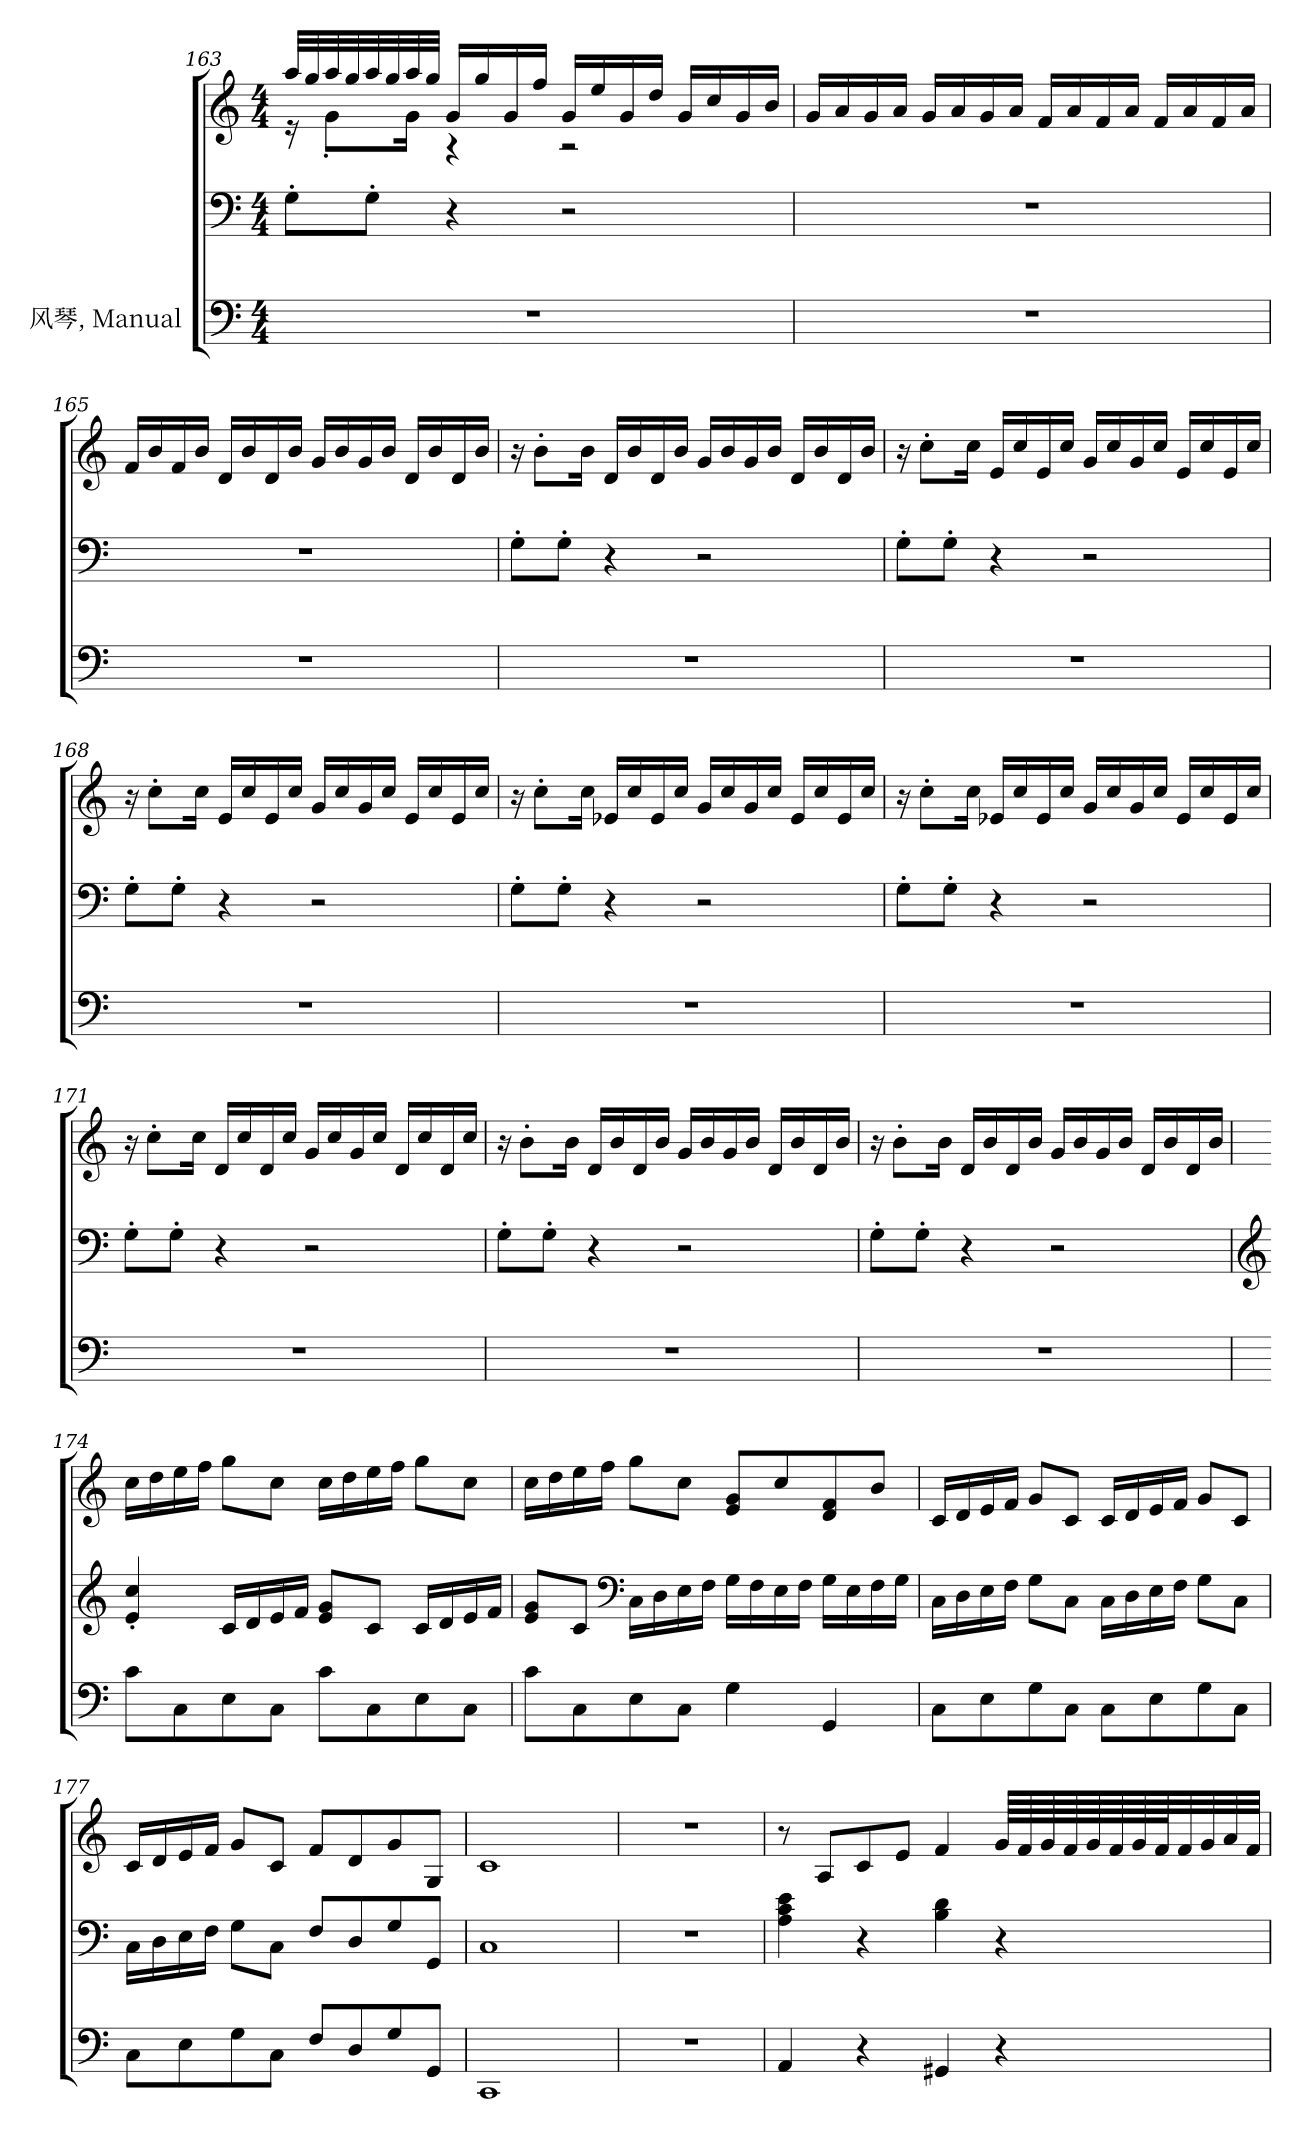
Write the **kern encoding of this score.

**kern	**kern	**kern
*part1	*part1	*part1
*staff3	*staff2	*staff1
*I"风琴, Manual	*	*
!!LO:PB:g=z
*clefF4	*clefF4	*clefG2
*k[]	*k[]	*k[]
*M4/4	*M4/4	*M4/4
=163	=163	=163
*	*	*^
1r	8G'\L	32aa/LLL	16r
.	.	32gg/	.
.	.	32aa/	8g'\L
.	.	32gg/	.
.	8G'\J	32aa/	.
.	.	32gg/	.
.	.	32aa/	16g\Jk
.	.	32gg/JJJ	.
.	4r	16g/LL	4r
.	.	16gg/	.
.	.	16g/	.
.	.	16ff/JJ	.
.	2r	16g/LL	2r
.	.	16ee/	.
.	.	16g/	.
.	.	16dd/JJ	.
.	.	16g/LL	.
.	.	16cc/	.
.	.	16g/	.
.	.	16b/JJ	.
*	*	*v	*v
=164	=164	=164
1r	1r	16g/LL
.	.	16a/
.	.	16g/
.	.	16a/JJ
.	.	16g/LL
.	.	16a/
.	.	16g/
.	.	16a/JJ
.	.	16f/LL
.	.	16a/
.	.	16f/
.	.	16a/JJ
.	.	16f/LL
.	.	16a/
.	.	16f/
.	.	16a/JJ
!!LO:LB:g=z
=165	=165	=165
1r	1r	16f/LL
.	.	16b/
.	.	16f/
.	.	16b/JJ
.	.	16d/LL
.	.	16b/
.	.	16d/
.	.	16b/JJ
.	.	16g/LL
.	.	16b/
.	.	16g/
.	.	16b/JJ
.	.	16d/LL
.	.	16b/
.	.	16d/
.	.	16b/JJ
=166	=166	=166
1r	8G'\L	16r
.	.	8b'\L
.	8G'\J	.
.	.	16b\Jk
.	4r	16d/LL
.	.	16b/
.	.	16d/
.	.	16b/JJ
.	2r	16g/LL
.	.	16b/
.	.	16g/
.	.	16b/JJ
.	.	16d/LL
.	.	16b/
.	.	16d/
.	.	16b/JJ
=167	=167	=167
1r	8G'\L	16r
.	.	8cc'\L
.	8G'\J	.
.	.	16cc\Jk
.	4r	16e/LL
.	.	16cc/
.	.	16e/
.	.	16cc/JJ
.	2r	16g/LL
.	.	16cc/
.	.	16g/
.	.	16cc/JJ
.	.	16e/LL
.	.	16cc/
.	.	16e/
.	.	16cc/JJ
!!LO:LB:g=z
=168	=168	=168
1r	8G'\L	16r
.	.	8cc'\L
.	8G'\J	.
.	.	16cc\Jk
.	4r	16e/LL
.	.	16cc/
.	.	16e/
.	.	16cc/JJ
.	2r	16g/LL
.	.	16cc/
.	.	16g/
.	.	16cc/JJ
.	.	16e/LL
.	.	16cc/
.	.	16e/
.	.	16cc/JJ
=169	=169	=169
1r	8G'\L	16r
.	.	8cc'\L
.	8G'\J	.
.	.	16cc\Jk
.	4r	16e-X/LL
.	.	16cc/
.	.	16e-/
.	.	16cc/JJ
.	2r	16g/LL
.	.	16cc/
.	.	16g/
.	.	16cc/JJ
.	.	16e-/LL
.	.	16cc/
.	.	16e-/
.	.	16cc/JJ
=170	=170	=170
1r	8G'\L	16r
.	.	8cc'\L
.	8G'\J	.
.	.	16cc\Jk
.	4r	16e-X/LL
.	.	16cc/
.	.	16e-/
.	.	16cc/JJ
.	2r	16g/LL
.	.	16cc/
.	.	16g/
.	.	16cc/JJ
.	.	16e-/LL
.	.	16cc/
.	.	16e-/
.	.	16cc/JJ
!!LO:LB:g=z
=171	=171	=171
1r	8G'\L	16r
.	.	8cc'\L
.	8G'\J	.
.	.	16cc\Jk
.	4r	16d/LL
.	.	16cc/
.	.	16d/
.	.	16cc/JJ
.	2r	16g/LL
.	.	16cc/
.	.	16g/
.	.	16cc/JJ
.	.	16d/LL
.	.	16cc/
.	.	16d/
.	.	16cc/JJ
=172	=172	=172
1r	8G'\L	16r
.	.	8b'\L
.	8G'\J	.
.	.	16b\Jk
.	4r	16d/LL
.	.	16b/
.	.	16d/
.	.	16b/JJ
.	2r	16g/LL
.	.	16b/
.	.	16g/
.	.	16b/JJ
.	.	16d/LL
.	.	16b/
.	.	16d/
.	.	16b/JJ
=173	=173	=173
1r	8G'\L	16r
.	.	8b'\L
.	8G'\J	.
.	.	16b\Jk
.	4r	16d/LL
.	.	16b/
.	.	16d/
.	.	16b/JJ
.	2r	16g/LL
.	.	16b/
.	.	16g/
.	.	16b/JJ
.	.	16d/LL
.	.	16b/
.	.	16d/
.	.	16b/JJ
!!LO:PB:g=z
=174	=174	=174
*	*clefG2	*
*	*	*MM100
8c\L	4e/' 4cc/'	16cc\LL
.	.	16dd\
8C\	.	16ee\
.	.	16ff\JJ
8E\	16c/LL	8gg\L
.	16d/	.
8C\J	16e/	8cc\J
.	16f/JJ	.
8c\L	8e/ 8g/L	16cc\LL
.	.	16dd\
8C\	8c/J	16ee\
.	.	16ff\JJ
8E\	16c/LL	8gg\L
.	16d/	.
8C\J	16e/	8cc\J
.	16f/JJ	.
=175	=175	=175
8c\L	8e/ 8g/L	16cc\LL
.	.	16dd\
8C\	8c/J	16ee\
.	.	16ff\JJ
*	*clefF4	*
8E\	16C\LL	8gg\L
.	16D\	.
8C\J	16E\	8cc\J
.	16F\JJ	.
4G\	16G\LL	8e/ 8g/L
.	16F\	.
.	16E\	8cc/
.	16F\JJ	.
4GG/	16G\LL	8d/ 8f/
.	16E\	.
.	16F\	8b/J
.	16G\JJ	.
=176	=176	=176
*	*	*MM95
8C\L	16C\LL	16c/LL
.	16D\	16d/
8E\	16E\	16e/
.	16F\JJ	16f/JJ
8G\	8G\L	8g/L
8C\J	8C\J	8c/J
8C\L	16C\LL	16c/LL
.	16D\	16d/
8E\	16E\	16e/
.	16F\JJ	16f/JJ
8G\	8G\L	8g/L
8C\J	8C\J	8c/J
!!LO:LB:g=z
=177	=177	=177
8C\L	16C\LL	16c/LL
.	16D\	16d/
8E\	16E\	16e/
.	16F\JJ	16f/JJ
8G\	8G\L	8g/L
8C\J	8C\J	8c/J
8F/L	8F/L	8f/L
8D/	8D/	8d/
8G/	8G/	8g/
8GG/J	8GG/J	8G/J
=178	=178	=178
1CC	1C	1c
=179	=179	=179
*	*	*MM35
1r	1r	1r
=180	=180	=180
4AA/	4A\ 4c\ 4e\	8r
.	.	8A/L
4r	4r	8c/
.	.	8e/J
4GG#X/	4B\ 4d\	4f/
4r	4r	64g/LLLL
.	.	64f/
.	.	64g/
.	.	64f/
.	.	64g/
.	.	64f/
.	.	64g/
.	.	64f/J
.	.	32f/
.	.	32g/
.	.	32a/
.	.	32f/JJJ
=	=	=
*-	*-	*-
